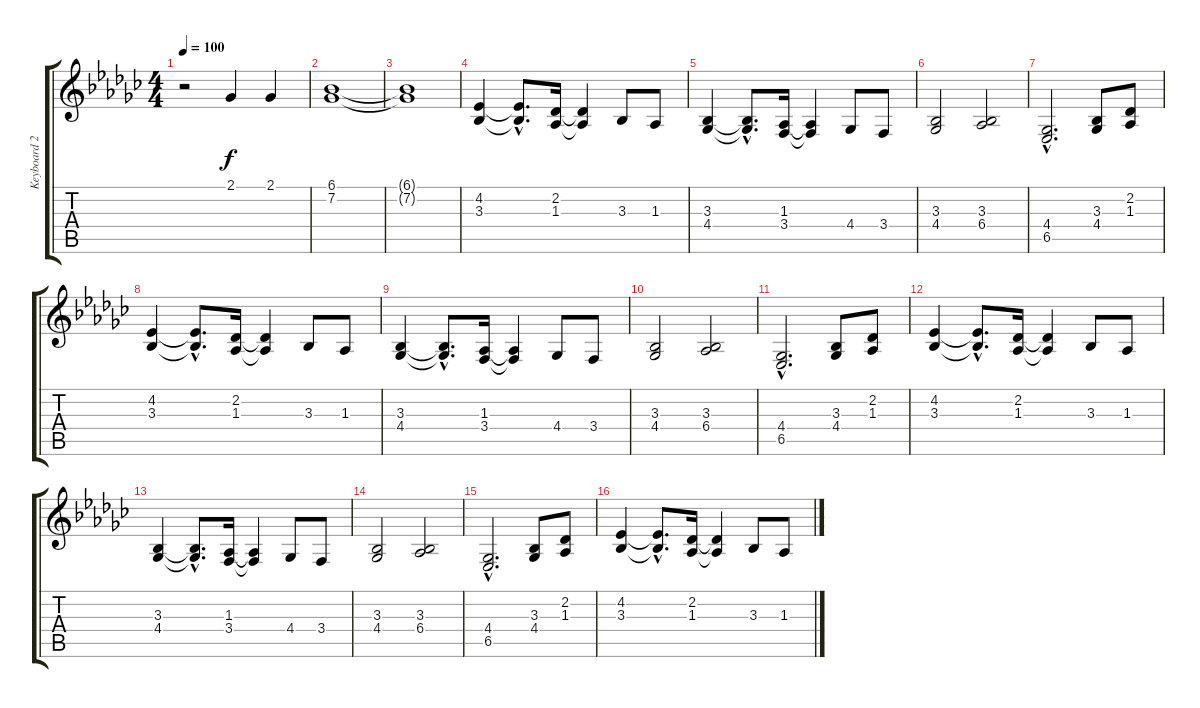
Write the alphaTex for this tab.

\track ("Keyboard 2" "Keyboard 2") {instrument lead2sawtooth}
\staff {score tabs}
\tuning (E4 B3 G3 D3 A2 E2) {hide}
\ts (4 4)
\tempo 100
\clef g2
\ks gb
r.2{dy f} 2.1.4 2.1.4 |
(6.1 7.2).1 |
(6.1{t} 7.2{t}).1 |
(4.2 3.3).4 (4.2{hac t} 3.3{hac t}).8{d} (2.2 1.3).16 (2.2{t} 1.3{t}).4 3.3.8 1.3.8 |
(3.3 4.4).4 (3.3{hac t} 4.4{hac t}).8{d} (1.3 3.4).16 (1.3{t} 3.4{t}).4 4.4.8 3.4.8 |
(3.3 4.4).2 (3.3 6.4).2 |
(4.4{hac} 6.5{hac}).2{d} (3.3 4.4).8 (2.2 1.3).8 |
(4.2 3.3).4 (4.2{hac t} 3.3{hac t}).8{d} (2.2 1.3).16 (2.2{t} 1.3{t}).4 3.3.8 1.3.8 |
(3.3 4.4).4 (3.3{hac t} 4.4{hac t}).8{d} (1.3 3.4).16 (1.3{t} 3.4{t}).4 4.4.8 3.4.8 |
(3.3 4.4).2 (3.3 6.4).2 |
(4.4{hac} 6.5{hac}).2{d} (3.3 4.4).8 (2.2 1.3).8 |
(4.2 3.3).4 (4.2{hac t} 3.3{hac t}).8{d} (2.2 1.3).16 (2.2{t} 1.3{t}).4 3.3.8 1.3.8 |
(3.3 4.4).4 (3.3{hac t} 4.4{hac t}).8{d} (1.3 3.4).16 (1.3{t} 3.4{t}).4 4.4.8 3.4.8 |
(3.3 4.4).2 (3.3 6.4).2 |
(4.4{hac} 6.5{hac}).2{d} (3.3 4.4).8 (2.2 1.3).8 |
(4.2 3.3).4 (4.2{hac t} 3.3{hac t}).8{d} (2.2 1.3).16 (2.2{t} 1.3{t}).4 3.3.8 1.3.8
